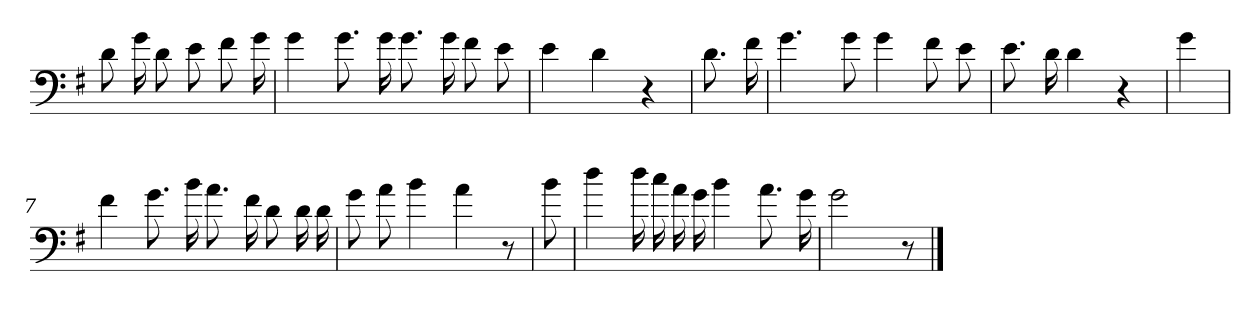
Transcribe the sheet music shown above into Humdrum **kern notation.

**kern
*part1
*staff1
*clefF4
*k[f#]
*G:
=
8d
16g
8d
8e
8f#
16g
=1
4g
8.g
16g
8.g
16g
8f#
8e
=2
4e
4d
4r
=3
8.d
16f#
=4
4.g
8g
4g
8f#
8e
=5
8.e
16d
4d
4r
=6
4g
=7
4f#
8.g
16b
8.a
16f#
8d
16d
16d
=8
8g
8a
4b
4a
8r
=9
8b
=10
4dd
16dd
16cc
16a
16g
4b
8.a
16g
=11
2g
8r
==
*-
